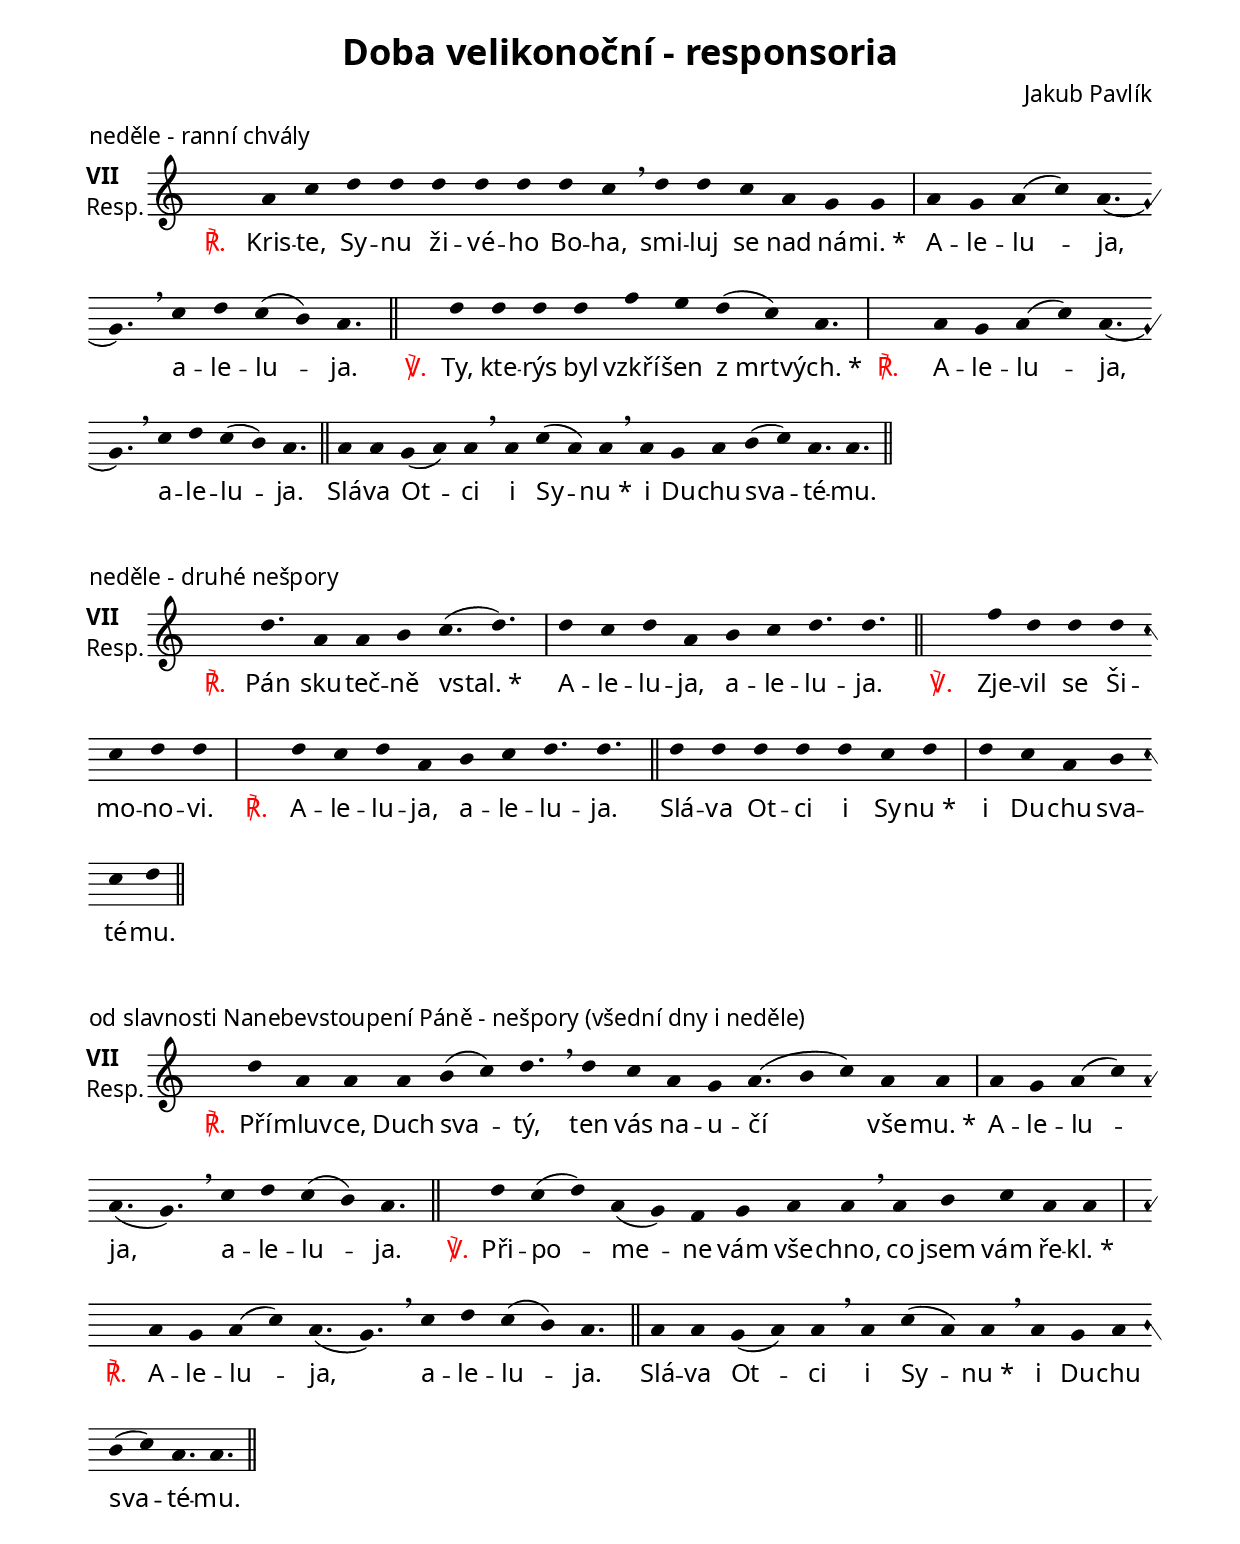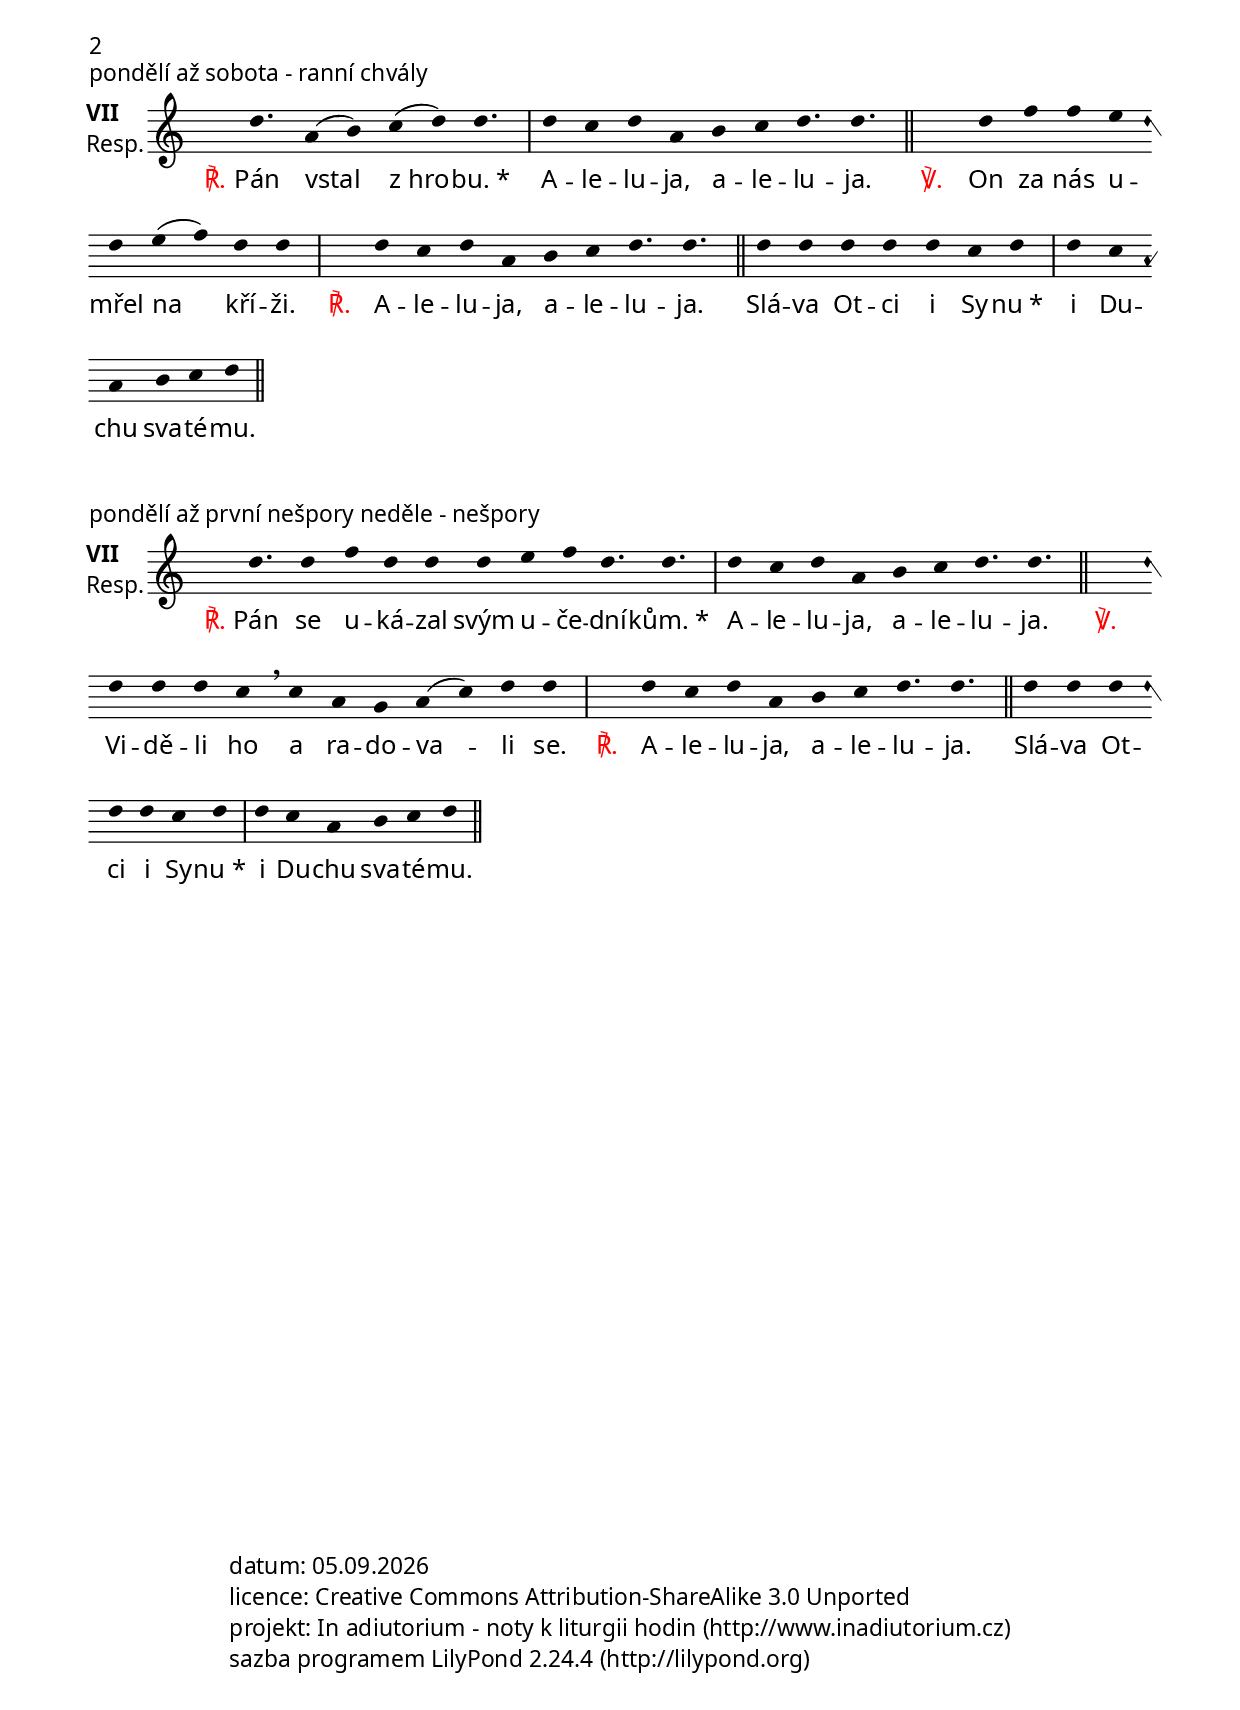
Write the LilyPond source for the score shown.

\version "2.12.3"

\header {
  title = "Doba velikonoční - responsoria"
  composer = "Jakub Pavlík"
}

\include "spolecne.ly"

\paper {
  % neroztahovat noty na celou stranku, ale nechat misto dole:
  ragged-bottom = ##t 
}

dvaleluja = \lyricmode { A -- le -- lu -- ja, a -- le -- lu -- ja. }
slavaRespText = \lyricmode {
  Slá -- va Ot -- ci i Sy -- nu_* i Du -- chu sva -- té -- mu.
}

alelResp = { d4 c d a b c d4. d }
slava = { d4 d d d d c d \bar "|" d4 c a b c d \bar "||" }
slavaDelsi = { a4 a g( a) a \breathe a c( a) a \breathe a g a b( c) a4. a }

alelRespDelsi = { a4 g a( c) a4.( g) \breathe c4 d c( b) a4. }

\score {
  \relative c'' {
    \choralniPredznamenaniII "VII" "Resp."
    \choralniRezim
    
    %R
    \neviditelna a
    a4 c d d d d d d c \breathe
    d d c a g g \bar "|"
    \alelRespDelsi \bar "||"
    
    %V
    \neviditelna d
    d4 d d d f e d( c) a4. \bar "|"
    \neviditelna a
    \alelRespDelsi \bar "||"
    
    % Slava
    \slavaDelsi \bar "||"
  }
  \addlyrics {
    \Response Kris -- te, Sy -- nu ži -- vé -- ho Bo -- ha,
    smi -- luj se nad ná -- mi._*
    \dvaleluja
    \Verse Ty, kte -- rýs byl vzkří -- šen z_mrt -- vých._*
    \Response \dvaleluja
    \slavaRespText
  }
  \header {
    piece = "neděle - ranní chvály"
  }
}

\score {
  \relative c'' {
    \choralniPredznamenaniII "VII" "Resp."
    \choralniRezim
    
    %R
    \neviditelna d
    d4. a4 a b c4.( d) \bar "|"
    \alelResp \bar "||"
    
    %V
    \neviditelna f
    f4 d d d c d d \bar "|"
    \neviditelna d
    \alelResp \bar "||"
    
    \slava
  }
  \addlyrics {
    \Response Pán sku -- teč -- ně vstal._*
    \dvaleluja
    \Verse Zje -- vil se Ši -- mo -- no -- vi.
    \Response \dvaleluja
    \slavaRespText
  }
  \header {
    piece = "neděle - druhé nešpory"
  }
}

\score {
  \relative c'' {
    \choralniPredznamenaniII "VII" "Resp."
    \choralniRezim
    
    % R
    \neviditelna d
    d4 a a a b( c) d4. \breathe
    d4 c a g a4.( b4 c) a a \bar "|"
    \alelRespDelsi \bar "||"
    
    % V
    \neviditelna d
    d4 c( d) a( g) f g a a \breathe
    a4 b c a a \bar "|"
    % R
    \neviditelna a
    \alelRespDelsi \bar "||"
    
    \slavaDelsi \bar "||"
  }
  \addlyrics {
    \Response Pří -- mluv -- ce, Duch sva -- tý, ten vás na -- u -- čí
    vše -- mu._*
    \dvaleluja
    \Verse Při -- po -- me -- ne vám vše -- chno, co jsem vám ře -- kl._*
    \Response \dvaleluja
    \slavaRespText
  }
  \header {
    piece = "od slavnosti Nanebevstoupení Páně - nešpory (všední dny i neděle)"
  }
}

\pageBreak

\score {
  \relative c'' {
    \choralniPredznamenaniII "VII" "Resp."
    \choralniRezim
    
    % R
    \neviditelna d
    d4. a4( b) c( d) d4. \bar "|"
    \alelResp \bar "||"
    
    %V
    \neviditelna d
    d4 f f e d e( f) d d \bar "|"
    \neviditelna d
    \alelResp \bar "||"
    
    % Slava
    \slava
  }
  \addlyrics {
    \Response Pán vstal z_hro -- bu._*
    \dvaleluja
    \Verse On za nás u -- mřel na kří -- ži.
    \Response \dvaleluja
    \slavaRespText
  }
  \header {
    piece = "pondělí až sobota - ranní chvály"
  }
}

\score {
  \relative c'' {
    \choralniPredznamenaniII "VII" "Resp."
    \choralniRezim
    
    %R
    \neviditelna d 
    d4. d4 f d d d e f d4. d \bar "|"
    \alelResp \bar "||"
    
    %V
    \neviditelna d
    d4 d d c \breathe c4 a g a( c) d d \bar "|"
    \neviditelna d
    \alelResp \bar "||"
    
    % Slava
    \slava
  }
  \addlyrics {
    \Response Pán se u -- ká -- zal svým u -- če -- dní -- kům._*
    \dvaleluja
    \Verse Vi -- dě -- li ho a ra -- do -- va -- li se.
    \Response \dvaleluja
    \slavaRespText
  }
  \header {
    piece = "pondělí až první nešpory neděle - nešpory"
  }
}

%{
\score {
  \relative c'' {
    \choralniRezim
  }
  \addlyrics {
    
  }
  \header {
    piece = ""
  }
}
%}